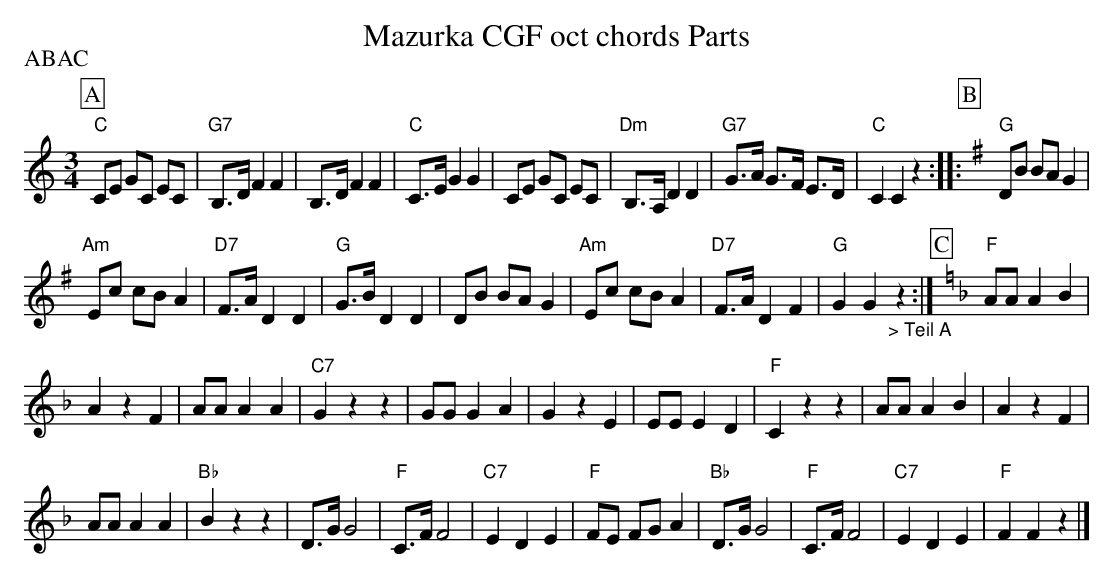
X:1
T:Mazurka CGF oct chords Parts
P:ABAC
M:3/4
L:1/8
K:Cmaj%%MIDI gchordon
[P:A] "C"CE GC EC | "G7"B,>D F2F2 | B,>DF2F2 | "C"C>EG2G2 | CE GC EC | "Dm"B,>A, D2D2 | "G7"G>A G>F E>D | "C"C2C2z2 ::[P:B] [K:Gmaj] "G"DB BAG2 |
"Am"Ec cBA2 | "D7"F>AD2D2 | "G"G>BD2D2 | DB BAG2 | "Am"Ec cBA2 | "D7"F>AD2F2 | "G"G2G2"_> Teil A"z2 :|[P:C] [K:Fmaj] "F"AAA2B2 |
A2z2F2 | AAA2A2 | "C7"G2z2z2 | GGG2A2 | G2z2E2 | EEE2D2 | "F"C2z2z2 | AAA2B2 | A2z2F2 |
AAA2A2 | "Bb"B2z2z2 | D>GG4 | "F"C>FF4 | "C7"E2D2E2 | "F"FE FG A2 | "Bb"D>GG4 | "F"C>FF4 | "C7"E2D2E2 | "F"F2F2z2 |]
